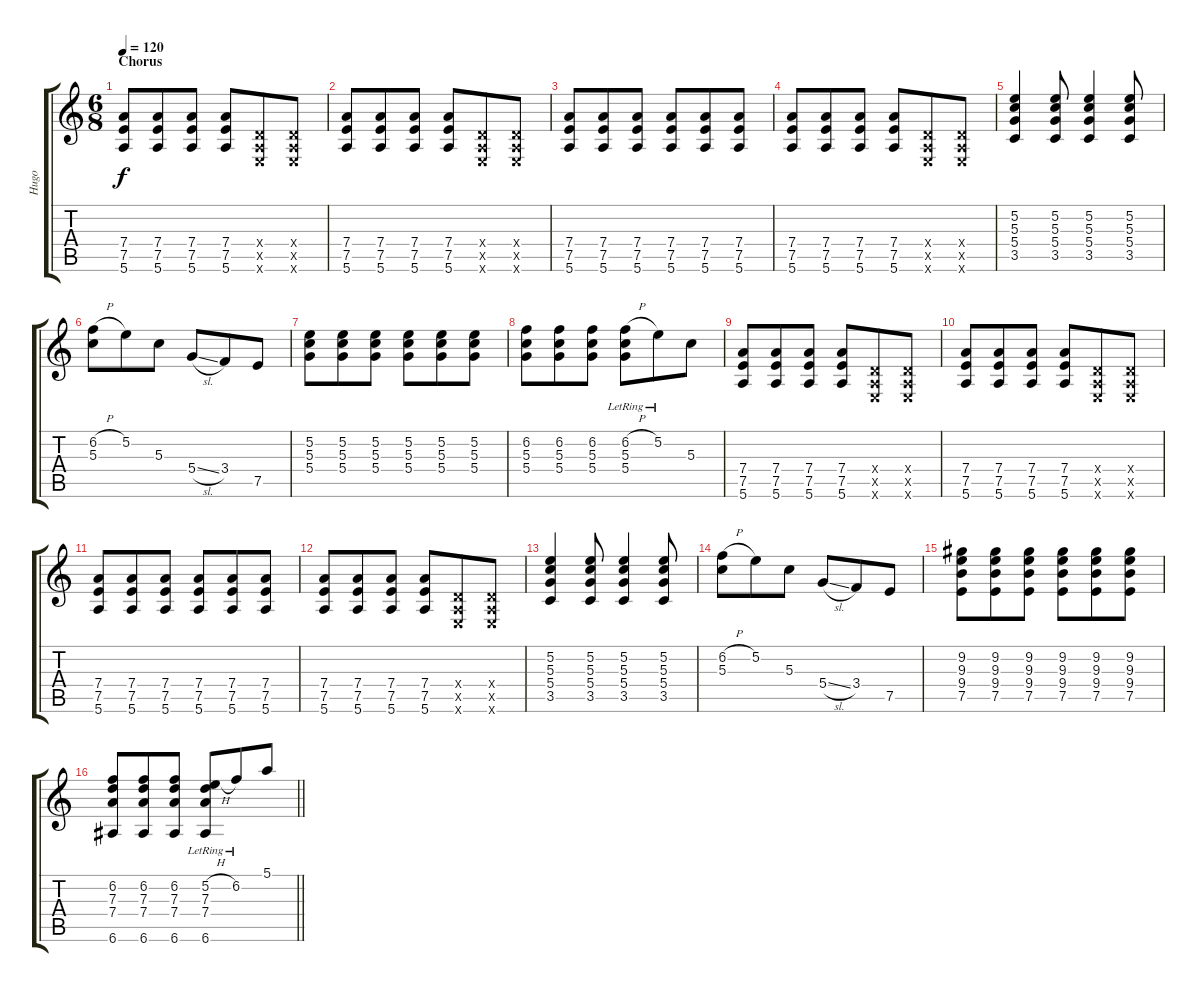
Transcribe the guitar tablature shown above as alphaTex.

\track ("Hugo" "Hugo") {instrument electricguitarjazz}
\staff {score tabs}
\tuning (E4 B3 G3 D3 A2 E2) {hide}
\ts (6 8)
\section ("" "Chorus")
\tempo 120
\clef g2
\ks c
(7.4 7.5 5.6).8{dy f} (7.4 7.5 5.6).8 (7.4 7.5 5.6).8 (7.4 7.5 5.6).8 (0.4{x} 0.5{x} 0.6{x}).8 (0.4{x} 0.5{x} 0.6{x}).8 |
(7.4 7.5 5.6).8 (7.4 7.5 5.6).8 (7.4 7.5 5.6).8 (7.4 7.5 5.6).8 (0.4{x} 0.5{x} 0.6{x}).8 (0.4{x} 0.5{x} 0.6{x}).8 |
(7.4 7.5 5.6).8 (7.4 7.5 5.6).8 (7.4 7.5 5.6).8 (7.4 7.5 5.6).8 (7.4 7.5 5.6).8 (7.4 7.5 5.6).8 |
(7.4 7.5 5.6).8 (7.4 7.5 5.6).8 (7.4 7.5 5.6).8 (7.4 7.5 5.6).8 (0.4{x} 0.5{x} 0.6{x}).8 (0.4{x} 0.5{x} 0.6{x}).8 |
(5.2 5.3 5.4 3.5).4 (5.2 5.3 5.4 3.5).8 (5.2 5.3 5.4 3.5).4 (5.2 5.3 5.4 3.5).8 |
(6.2{h} 5.3).8 5.2.8 5.3.8 5.4{sl}.8 3.4.8 7.5.8 |
(5.2 5.3 5.4).8 (5.2 5.3 5.4).8 (5.2 5.3 5.4).8 (5.2 5.3 5.4).8 (5.2 5.3 5.4).8 (5.2 5.3 5.4).8 |
(6.2 5.3 5.4).8 (6.2 5.3 5.4).8 (6.2 5.3 5.4).8 (6.2{h} 5.3{lr} 5.4{lr}).8 5.2{lr}.8 5.3.8 |
(7.4 7.5 5.6).8 (7.4 7.5 5.6).8 (7.4 7.5 5.6).8 (7.4 7.5 5.6).8 (0.4{x} 0.5{x} 0.6{x}).8 (0.4{x} 0.5{x} 0.6{x}).8 |
(7.4 7.5 5.6).8 (7.4 7.5 5.6).8 (7.4 7.5 5.6).8 (7.4 7.5 5.6).8 (0.4{x} 0.5{x} 0.6{x}).8 (0.4{x} 0.5{x} 0.6{x}).8 |
(7.4 7.5 5.6).8 (7.4 7.5 5.6).8 (7.4 7.5 5.6).8 (7.4 7.5 5.6).8 (7.4 7.5 5.6).8 (7.4 7.5 5.6).8 |
(7.4 7.5 5.6).8 (7.4 7.5 5.6).8 (7.4 7.5 5.6).8 (7.4 7.5 5.6).8 (0.4{x} 0.5{x} 0.6{x}).8 (0.4{x} 0.5{x} 0.6{x}).8 |
(5.2 5.3 5.4 3.5).4 (5.2 5.3 5.4 3.5).8 (5.2 5.3 5.4 3.5).4 (5.2 5.3 5.4 3.5).8 |
(6.2{h} 5.3).8 5.2.8 5.3.8 5.4{sl}.8 3.4.8 7.5.8 |
(9.2 9.3 9.4 7.5).8 (9.2 9.3 9.4 7.5).8 (9.2 9.3 9.4 7.5).8 (9.2 9.3 9.4 7.5).8 (9.2 9.3 9.4 7.5).8 (9.2 9.3 9.4 7.5).8 |
\barLineRight lightlight
(6.2 7.3 7.4 6.6).8 (6.2 7.3 7.4 6.6).8 (6.2 7.3 7.4 6.6).8 (5.2{h} 7.3{lr} 7.4{lr} 6.6).8 6.2{lr}.8 5.1.8
